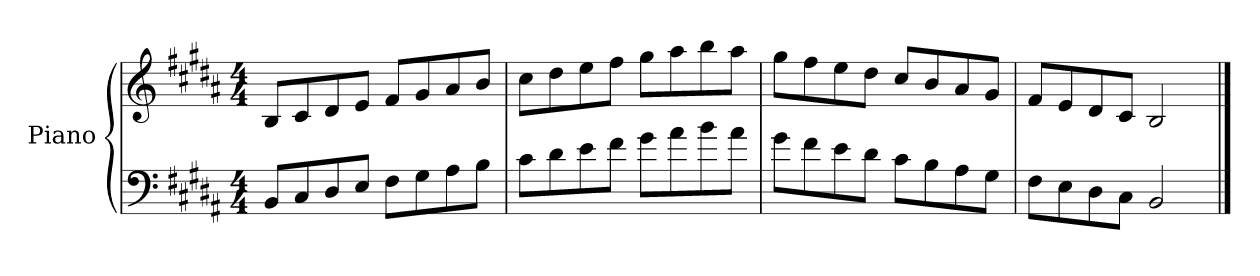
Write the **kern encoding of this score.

**kern	**kern
*part1	*part1
*staff2	*staff1
*I"Piano	*
*I'Pno.	*
*clefF4	*clefG2
*k[f#c#g#d#a#]	*k[f#c#g#d#a#]
*M4/4	*M4/4
=1	=1
8BB/L	8B/L
8C#/	8c#/
8D#/	8d#/
8E/J	8e/J
8F#\L	8f#/L
8G#\	8g#/
8A#\	8a#/
8B\J	8b/J
=2	=2
8c#\L	8cc#\L
8d#\	8dd#\
8e\	8ee\
8f#\J	8ff#\J
8g#\L	8gg#\L
8a#\	8aa#\
8b\	8bb\
8a#\J	8aa#\J
=3	=3
8g#\L	8gg#\L
8f#\	8ff#\
8e\	8ee\
8d#\J	8dd#\J
8c#\L	8cc#/L
8B\	8b/
8A#\	8a#/
8G#\J	8g#/J
=4	=4
8F#\L	8f#/L
8E\	8e/
8D#\	8d#/
8C#\J	8c#/J
2BB/	2B/
==	==
*-	*-
